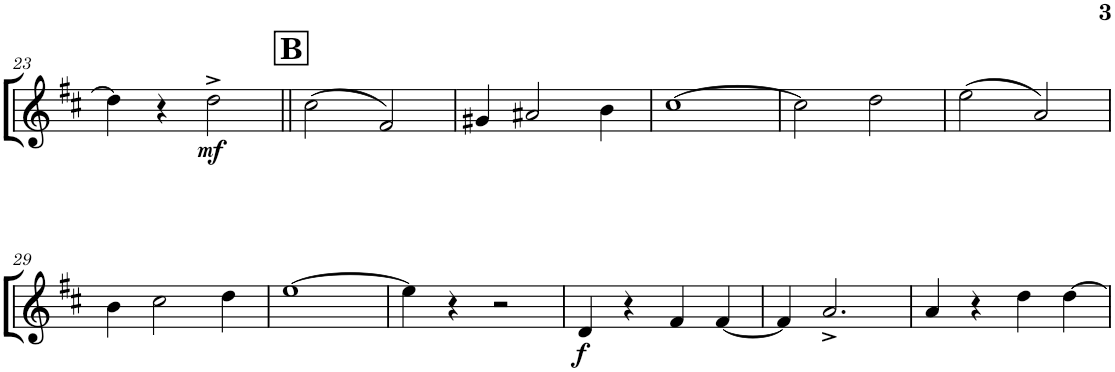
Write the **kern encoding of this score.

**kern	**dynam
*part1	*part1
*staff1	*staff1
*I"1st Trumpet in Bb	*
*I'Tpt.	*
!!LO:PB:g=z
*clefG2	*
*Trd1c2	*
*k[f#c#]	*
*M2/2	*
*met(c|)	*
=23	=23
4dd\]	.
4r	.
!	!LO:DY:b
2dd^\	mf
!!LO:REH:place=s1:a:B:cj:fs=14:t=B
=24||	=24||
(2cc#\	.
2f#/)	.
=25	=25
4g#X/	.
2a#X/	.
4b\	.
=26	=26
[1cc#	.
=27	=27
2cc#\]	.
2dd\	.
=28	=28
(2ee\	.
2a/)	.
!!LO:LB:g=z
=29	=29
4b\	.
2cc#\	.
4dd\	.
=30	=30
[1ee	.
=31	=31
4ee\]	.
4r	.
2r	.
=32	=32
!	!LO:DY:b
4d/	f
4r	.
4f#/	.
[4f#/	.
=33	=33
4f#/]	.
2.a^/	.
=34	=34
4a/	.
4r	.
4dd\	.
[4dd\	.
=	=
*-	*-
